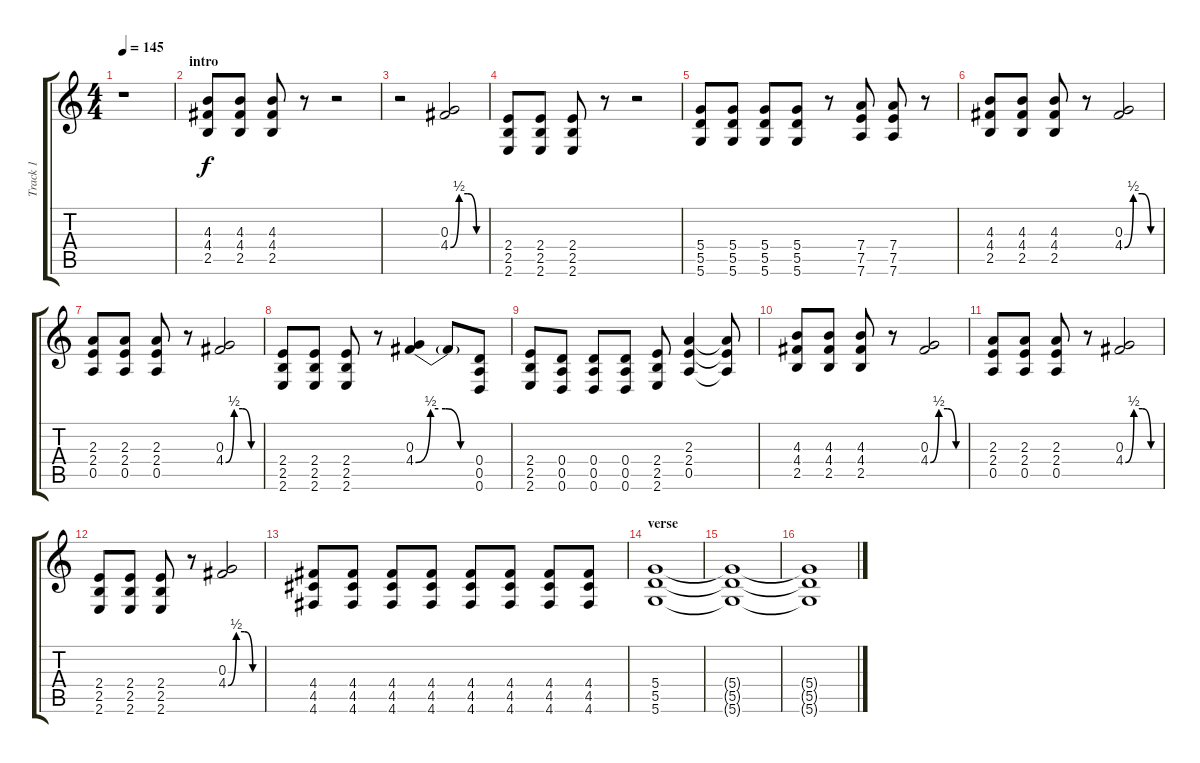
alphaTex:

\track ("Track 1" "Track 1") {instrument overdrivenguitar}
\staff {score tabs}
\tuning (E4 B3 G3 D3 A2 D2) {hide}
\ts (4 4)
\tempo 145
\clef g2
\ks c
r.1{dy f instrument overdrivenguitar} |
\section ("" "intro")
(4.3 4.4 2.5).8 (4.3 4.4 2.5).8 (4.3 4.4 2.5).8 r.8 r.2 |
r.2 (0.3 4.4{be (custom 0 0 15 2 30 2 45 0 60 0)}).2 |
(2.4 2.5 2.6).8 (2.4 2.5 2.6).8 (2.4 2.5 2.6).8 r.8 r.2 |
(5.4 5.5 5.6).8 (5.4 5.5 5.6).8 (5.4 5.5 5.6).8 (5.4 5.5 5.6).8 r.8 (7.4 7.5 7.6).8 (7.4 7.5 7.6).8 r.8 |
(4.3 4.4 2.5).8 (4.3 4.4 2.5).8 (4.3 4.4 2.5).8 r.8 (0.3 4.4{be (custom 0 0 15 2 30 2 45 0 60 0)}).2 |
(2.3 2.4 0.5).8 (2.3 2.4 0.5).8 (2.3 2.4 0.5).8 r.8 (0.3 4.4{be (custom 0 0 15 2 30 2 45 0 60 0)}).2 |
(2.4 2.5 2.6).8 (2.4 2.5 2.6).8 (2.4 2.5 2.6).8 r.8 (0.3 4.4{be (custom 0 0 15 2 30 2 45 0 60 0)}).4 4.4{t}.8 (0.4 0.5 0.6).8 |
(2.4 2.5 2.6).8 (0.4 0.5 0.6).8 (0.4 0.5 0.6).8 (0.4 0.5 0.6).8 (2.4 2.5 2.6).8 (2.3 2.4 0.5).4 (2.3{t} 2.4{t} 0.5{t}).8 |
(4.3 4.4 2.5).8 (4.3 4.4 2.5).8 (4.3 4.4 2.5).8 r.8 (0.3 4.4{be (custom 0 0 15 2 30 2 45 0 60 0)}).2 |
(2.3 2.4 0.5).8 (2.3 2.4 0.5).8 (2.3 2.4 0.5).8 r.8 (0.3 4.4{be (custom 0 0 15 2 30 2 45 0 60 0)}).2 |
(2.4 2.5 2.6).8 (2.4 2.5 2.6).8 (2.4 2.5 2.6).8 r.8 (0.3 4.4{be (custom 0 0 15 2 30 2 45 0 60 0)}).2 |
(4.4 4.5 4.6).8 (4.4 4.5 4.6).8 (4.4 4.5 4.6).8 (4.4 4.5 4.6).8 (4.4 4.5 4.6).8 (4.4 4.5 4.6).8 (4.4 4.5 4.6).8 (4.4 4.5 4.6).8 |
\section ("" "verse")
(5.4 5.5 5.6).1 |
(5.4{t} 5.5{t} 5.6{t}).1 |
(5.4{t} 5.5{t} 5.6{t}).1
